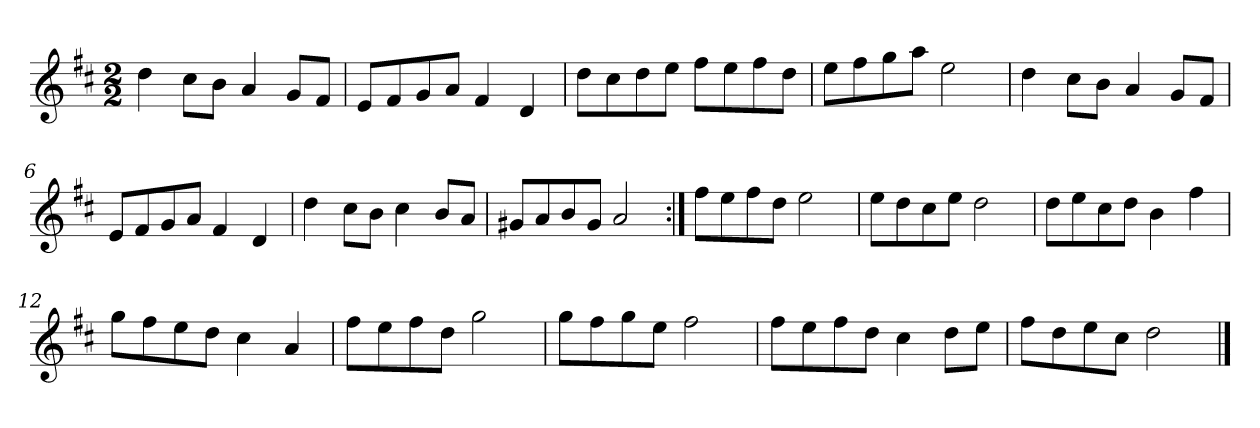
**kern
*part1
*staff1
*clefG2
*k[f#c#]
*D:
*M2/2
*MM120
=1
4dd
8cc#\L
8b\J
4a
8g/L
8f#/J
=2
8e/L
8f#/
8g/
8a/J
4f#
4d
=3
8dd\L
8cc#\
8dd\
8ee\J
8ff#\L
8ee\
8ff#\
8dd\J
=4
8ee\L
8ff#\
8gg\
8aa\J
2ee
=5
4dd
8cc#\L
8b\J
4a
8g/L
8f#/J
=6
8e/L
8f#/
8g/
8a/J
4f#
4d
=7
4dd
8cc#\L
8b\J
4cc#
8b/L
8a/J
=8
8g#X/L
8a/
8b/
8g#/J
2a
=9:|!
8ff#\L
8ee\
8ff#\
8dd\J
2ee
=10
8ee\L
8dd\
8cc#\
8ee\J
2dd
=11
8dd\L
8ee\
8cc#\
8dd\J
4b
4ff#
=12
8gg\L
8ff#\
8ee\
8dd\J
4cc#
4a
=13
8ff#\L
8ee\
8ff#\
8dd\J
2gg
=14
8gg\L
8ff#\
8gg\
8ee\J
2ff#
=15
8ff#\L
8ee\
8ff#\
8dd\J
4cc#
8dd\L
8ee\J
=16
8ff#\L
8dd\
8ee\
8cc#\J
2dd
==
*-
